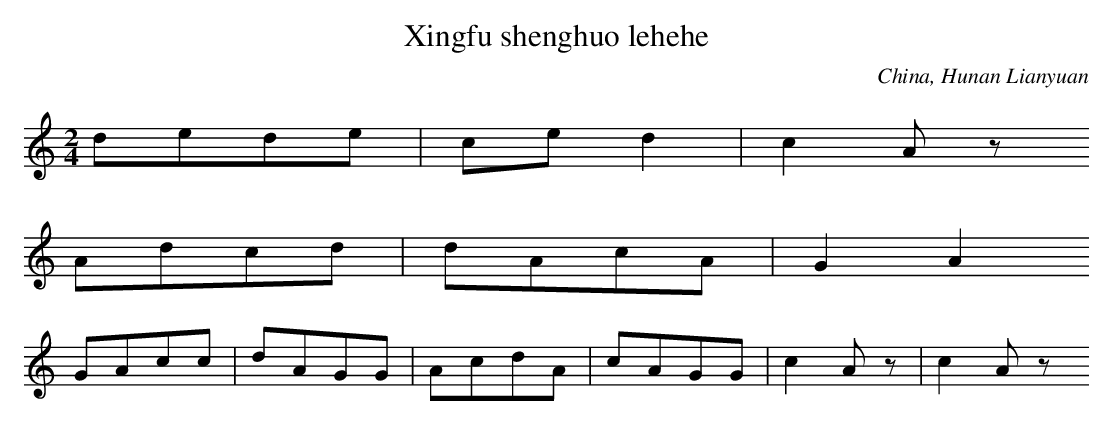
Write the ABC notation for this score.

X:1
T: Xingfu shenghuo lehehe
O: China, Hunan Lianyuan
M: 2/4
L: 1/16
K: C
d2e2d2e2 | c2e2d4 | c4A2z2
A2d2c2d2 | d2A2c2A2 | G4A4
G2A2c2c2 | d2A2G2G2 | A2c2d2A2 | c2A2G2G2 | c4A2z2 | c4A2z2
